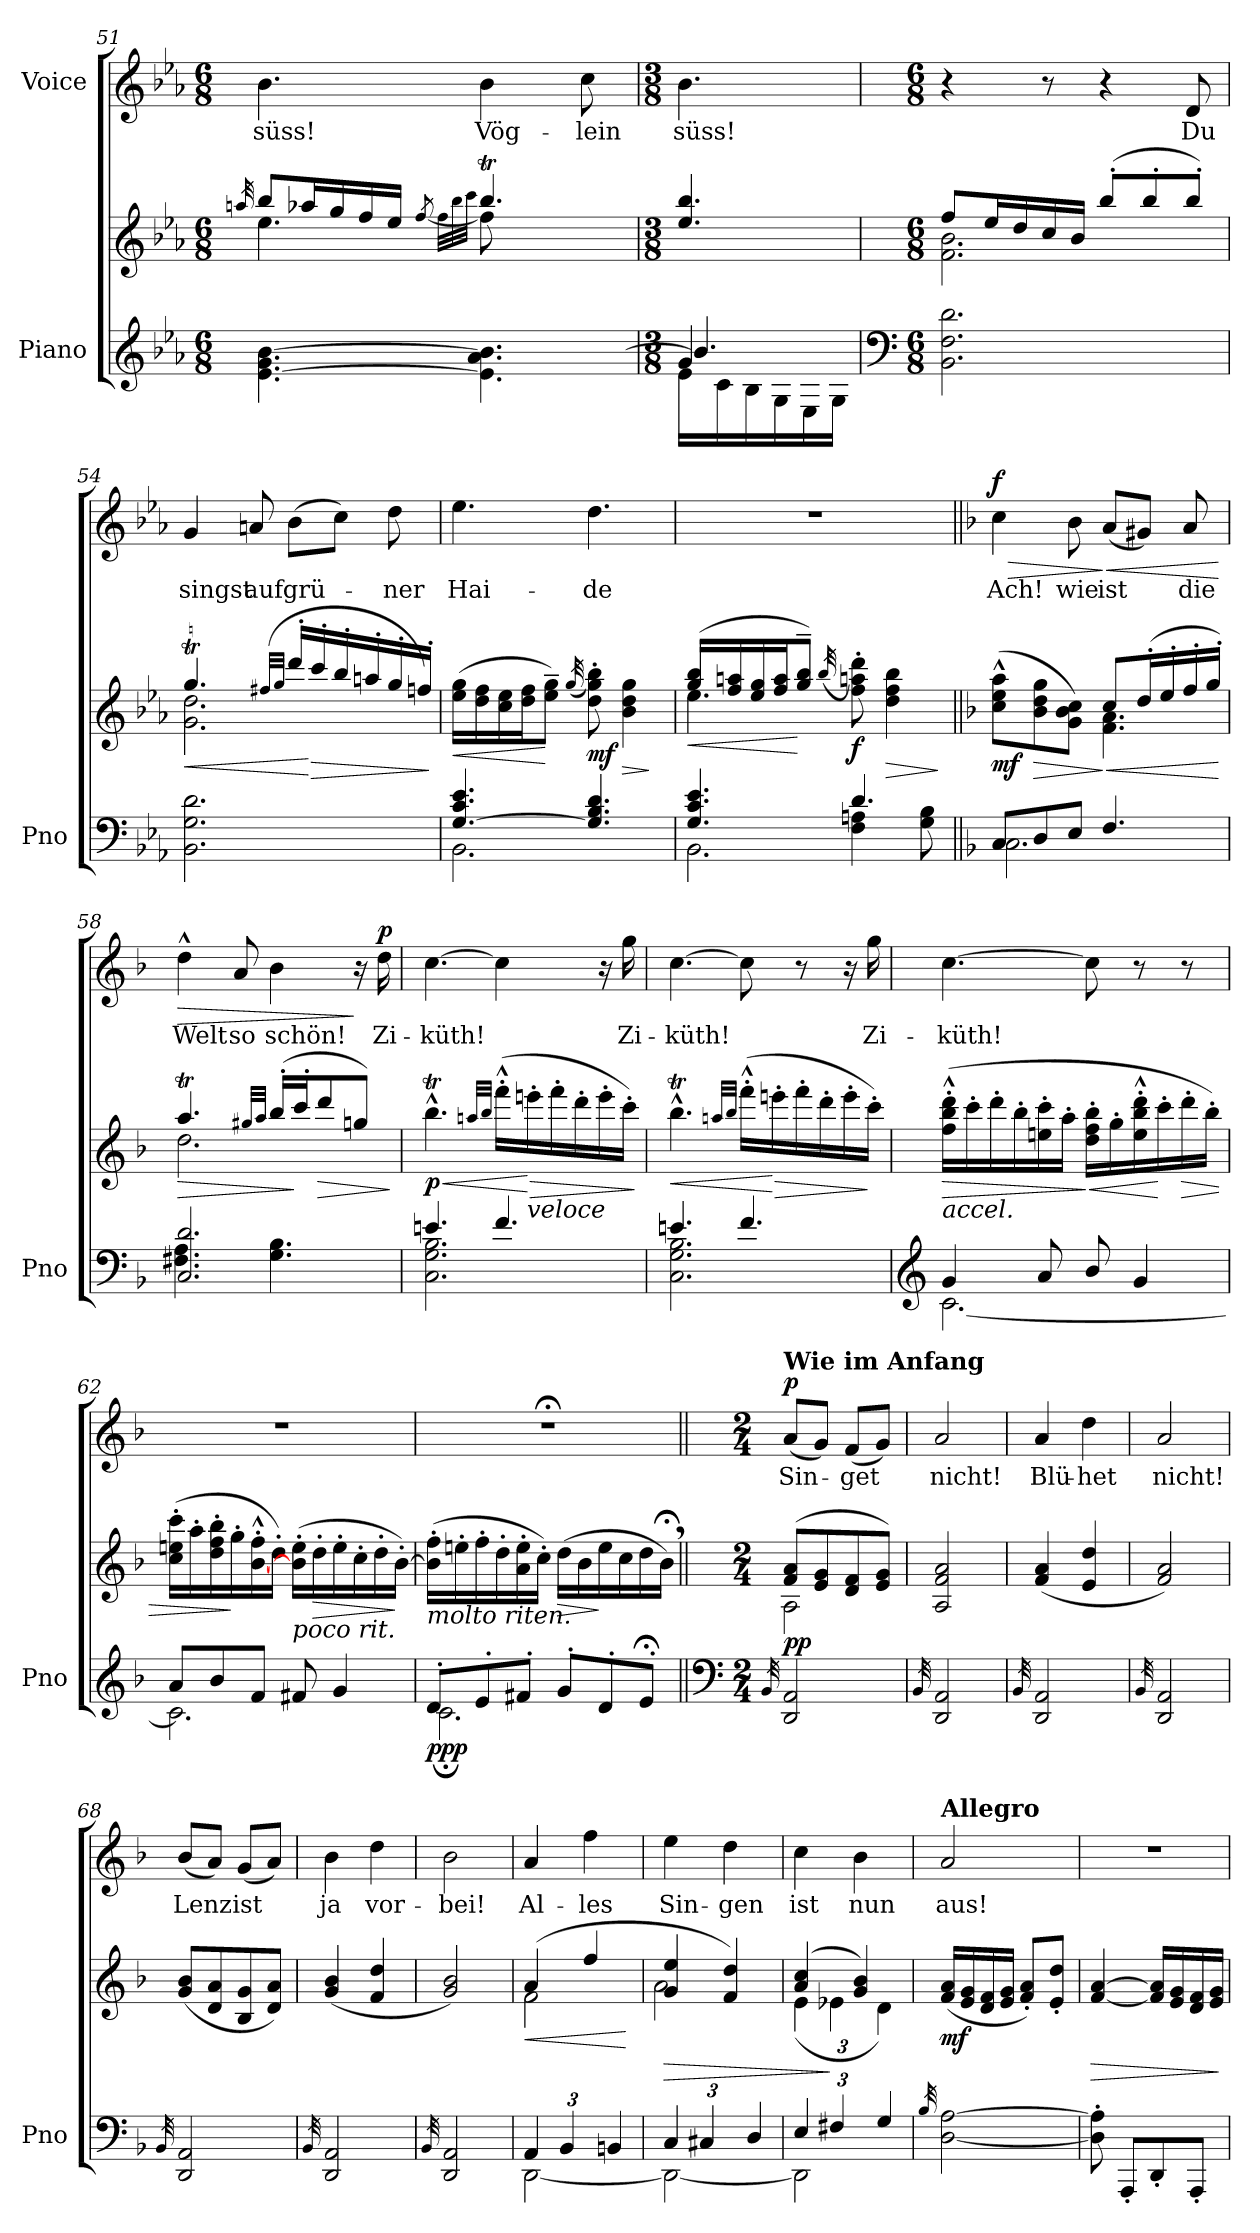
**kern	**kern	**dynam	**kern	**text	**dynam
*part2	*part2	*part2	*part1	*part1	*part1
*staff3	*staff2	*staff2/3	*staff1	*staff1	*staff1
*I"Piano	*	*	*I"Voice	*	*
*I'Pno	*	*	*	*	*
*clefG2	*clefG2	*	*clefG2	*	*
*k[b-e-a-]	*k[b-e-a-]	*	*k[b-e-a-]	*	*
*M6/8	*M6/8	*	*M6/8	*	*
=51	=51	=51	=51	=51	=51
.	32qaan/	.	.	.	.
*^	*^	*	*	*	*
*	*^	*	*	*	*	*	*
!	!	!	!	!	!	!	!LO:LY:b	!
2ryy	2.ryy	[4.e-\ 4.g\ [4.b-\	8bb-/L	4.ee-\	.	4.b-\	süss!	.
.	.	.	16aa-X/L	.	.	.	.	.
.	.	.	16gg/	.	.	.	.	.
.	.	.	16ff/	.	.	.	.	.
.	.	.	16ee-/JJ	.	.	.	.	.
.	.	.	32qff\LLL	.	.	.	.	.
.	.	.	32qbb-\	.	.	.	.	.
.	.	.	32qccc\JJJ	[8qff/	.	.	.	.
!	!	!	!	!	!	!	!LO:LY:b	!
.	.	4.e-\] 4.a-\ 4.b-\]	4.bb-T/	8ff\L]	.	4b-\	Vög-	.
16ee-/L	.	.	.	4ryy	.	.	.	.
16dd/	.	.	.	.	.	.	.	.
!	!	!	!	!	!	!	!LO:LY:b	!
16cc/	.	.	.	.	.	8cc\	-lein	.
[16b-/JJ	.	.	.	.	.	.	.	.
*	*	*	*v	*v	*	*	*	*
!!LO:LB:g=z
=52	=52	=52	=52	=52	=52	=52	=52
*M3/8	*	*	*M3/8	*	*M3/8	*	*
!	!	!	!	!	!	!LO:LY:b	!
4g/	16e-\LL	4.b-/]	4.ee-/ 4.bb-/	.	4.b-\	süss!	.
.	16c\	.	.	.	.	.	.
.	16B-\	.	.	.	.	.	.
.	16G\	.	.	.	.	.	.
8ryy	16E-\	.	.	.	.	.	.
.	16G\JJ	.	.	.	.	.	.
*v	*v	*v	*	*	*	*	*
!!LO:LB:g=z
=53	=53	=53	=53	=53	=53
*clefF4	*	*	*	*	*
*M6/8	*M6/8	*	*M6/8	*	*
*	*^	*	*	*	*
2.BB-\ 2.F\ 2.d\	8ff/L	2.f\ 2.b-\	.	4r	.	.
.	16ee-/L	.	.	.	.	.
.	16dd/	.	.	.	.	.
.	16cc/	.	.	8r	.	.
.	16b-/JJ	.	.	.	.	.
.	(8bb-'/L	.	.	4r	.	.
.	8bb-'/	.	.	.	.	.
!	!	!	!	!	!LO:LY:b	!
.	8bb-'/J)	.	.	8d/	Du	.
=54	=54	=54	=54	=54	=54	=54
!	!	!	!LO:HP:b	!	!LO:LY:b	!
2.BB-\ 2.G\ 2.d\	4.ggT/	2.g\ 2.dd\	<	4g/	singst	.
!	!	!	!	!	!LO:LY:b	!
.	.	.	.	8an/	auf	.
.	(32qff#X/LLL	.	.	.	.	.
.	32qgg/JJJ	.	.	.	.	.
!	!	!	!	!	!LO:LY:b	!
.	16ddd'>/LL	.	.	(8b-\L	grü-	.
!	!	!	!LO:HP:n=1:b	!	!	!
.	16ccc'>/	.	[ >	.	.	.
.	16bb-'>/	.	.	8cc\J)	.	.
.	16aan'>/	.	.	.	.	.
!	!	!	!	!	!LO:LY:b	!
.	16gg'>/	.	.	8dd\	-ner	.
.	16ffnTTT'>/JJ)	.	.	.	.	.
*	*v	*v	*	*	*	*
.	.	]	.	.	.
=55	=55	=55	=55	=55	=55
*^	*	*	*	*	*
!	!	!	!LO:HP:b	!	!LO:LY:b	!
[4.G/ 4.c/ 4.e-/	2.BB-\	(16ee-\ 16gg\LL	<	4.ee-\	Hai-	.
.	.	16dd\ 16ff\	.	.	.	.
.	.	16cc\ 16ee-\	.	.	.	.
.	.	16dd\ 16ff\J	.	.	.	.
.	.	8ee-\~ 8gg\~J)	[	.	.	.
.	.	(32qgg/	.	.	.	.
!	!	!	!LO:DY:b	!	!LO:LY:b	!
4.G/] 4.B-/ 4.d/	.	8dd\' 8gg\' 8bb-\')	mf	4.dd\	-de	.
!	!	!	!LO:HP:b	!	!	!
.	.	4b-\ 4dd\ 4gg\	>	.	.	.
*v	*v	*	*	*	*	*
.	.	]	.	.	.
=56	=56	=56	=56	=56	=56
*^	*	*	*	*	*
*	*^	*	*	*	*	*
!	!	!	!	!LO:HP:b	!	!	!
*	*	*	*^	*	*	*	*
4.G/ 4.c/ 4.e-/	2.BB-\	4.ryy	(16gg/ 16bb-/LL	4.ee-\	<	2.r	.	.
.	.	.	16ff/ 16aan/	.	.	.	.	.
.	.	.	16ee-/ 16gg/	.	.	.	.	.
.	.	.	16ff/ 16aa/J	.	.	.	.	.
.	.	.	8gg/~> 8bb-/~>J)	.	[	.	.	.
.	.	.	(32qbb-/	.	.	.	.	.
!	!	!	!	!	!LO:DY:b	!	!	!
4.d/	.	4F\ 4An\	8ff\'> 8aan\'> 8ddd\'>)	8ryy	f	.	.	.
!	!	!	!	!	!LO:HP:b	!	!	!
.	.	.	4dd\ 4ff\ 4bb-\	4ryy	>	.	.	.
.	.	8G\ 8B-\	.	.	.	.	.	.
*v	*v	*v	*	*	*	*	*	*
*	*v	*v	*	*	*	*
.	.	]	.	.	.
!!LO:LB:g=z
=57||	=57||	=57||	=57||	=57||	=57||
*k[b-]	*k[b-]	*	*k[b-]	*	*
*^	*^	*	*	*	*
!	!	!	!	!LO:DY:b	!	!LO:LY:b	!LO:HP:b
!	!	!	!	!	!	!	!LO:DY:n=1:b
8C/L	2.C\	(8cc\^^ 8ee\^^ 8aa\^^L	4.ryy	mf	4cc\	Ach!	> f
!	!	!	!	!LO:HP:b	!	!	!
8D/	.	8b-\ 8dd\ 8gg\	.	>	.	.	.
!	!	!	!	!	!	!LO:LY:b	!
8E/J	.	8g\ 8b-\ 8cc\J)	.	.	8b-\	wie	.
!	!	!	!	!LO:HP:n=1:b	!	!LO:LY:b	!LO:HP:n=1:b
4.F/	.	8cc/L	4.f\ 4.a\	] <	(8a/L	ist	] <
.	.	(16dd'</L	.	.	8g#X/J)	.	.
.	.	16ee'</	.	.	.	.	.
!	!	!	!	!	!	!LO:LY:b	!
.	.	16ff'</	.	.	8a/	die	.
.	.	16gg'</JJ)	.	.	.	.	.
*v	*v	*	*	*	*	*	*
*	*v	*v	*	*	*	*
.	.	[	.	.	[
=58	=58	=58	=58	=58	=58
*^	*	*	*	*	*
!	!	!	!LO:HP:b	!	!LO:LY:b	!LO:HP:b
*	*	*^	*	*	*	*
2.C/ 2.d/	4.F#X\ 4.A\	4.aat/	2.dd\	>	4dd^^\	Welt	>
!	!	!	!	!	!	!LO:LY:b	!
.	.	.	.	.	8a/	so	.
.	.	32qgg#X/LLL	.	.	.	.	.
.	.	32qaa/JJJ	.	.	.	.	.
!	!	!	!	!	!	!LO:LY:b	!
.	4.G\ 4.B-\	(16bb-'>/LL	.	.	4b-\	schön!	.
.	.	16ccc'>/J	.	]	.	.	.
!	!	!	!	!LO:HP:b	!	!	!
.	.	8ddd/	.	>	.	.	.
.	.	8ggnTTT/J)	.	.	16r	.	]
!	!	!	!	!	!	!LO:LY:b	!LO:DY:b
.	.	.	.	.	16dd\	Zi-	p
*v	*v	*	*	*	*	*	*
*	*v	*v	*	*	*	*
.	.	]	.	.	.
=59	=59	=59	=59	=59	=59
*^	*	*	*	*	*
!	!	!	!LO:HP:b	!	!LO:LY:b	!
!	!	!	!LO:DY:n=1:b	!	!	!
4.en/	2.C\ 2.G\ 2.B-\	4.bb-T^^\	< p	[4.cc\	-küth!	.
.	.	32qaan/LLL	.	.	.	.
.	.	32qbb-/JJJ	.	.	.	.
4.f/	.	(16fff'>^^\LL	.	4cc\]	.	.
!	!	!LO:TX:b:i:t=veloce	!	!	!	!
!	!	!	!LO:HP:n=1:b	!	!	!
.	.	16eeen'>\	[ >	.	.	.
.	.	16fff'>\	.	.	.	.
.	.	16ddd'>\	.	.	.	.
.	.	16eee'>\	.	16r	.	.
!	!	!	!	!	!LO:LY:b	!
.	.	16cccTTT'>\JJ)	.	16gg\	Zi-	.
*v	*v	*	*	*	*	*
.	.	]	.	.	.
=60	=60	=60	=60	=60	=60
*^	*	*	*	*	*
!	!	!	!LO:HP:b	!	!LO:LY:b	!
4.en/	2.C\ 2.G\ 2.B-\	4.bb-T^^\	<	[4.cc\	-küth!	.
.	.	32qaan/LLL	.	.	.	.
.	.	32qbb-/JJJ	.	.	.	.
4.f/	.	(16fff'>^^\LL	.	8cc\]	.	.
!	!	!	!LO:HP:n=1:b	!	!	!
.	.	16eeen'>\	[ >	.	.	.
.	.	16fff'>\	.	8r	.	.
.	.	16ddd'>\	.	.	.	.
.	.	16eee'>\	.	16r	.	.
!	!	!	!	!	!LO:LY:b	!
.	.	16cccTTT'>\JJ)	]	16gg\	Zi-	.
!!LO:PB:g=z
=61	=61	=61	=61	=61	=61	=61
*clefG2	*	*	*	*	*	*
!	!	!LO:TX:b:i:t=accel.	!	!	!	!
!	!	!	!LO:HP:b	!	!LO:LY:b	!
4g/	[2.c\	(16ff\'^^ 16bb-\'^^ 16ddd\'^^LL	>	[4.cc\	-küth!	.
.	.	16ccc'\	.	.	.	.
.	.	16ddd'\	.	.	.	.
.	.	16bb-'\	.	.	.	.
8a/	.	16een\' 16ccc\'	.	.	.	.
.	.	16aa'\JJ	.	.	.	.
!	!	!	!LO:HP:n=1:b	!	!	!
8b-/	.	16dd\' 16ff\' 16bb-\'LL	] <	8cc\]	.	.
.	.	16gg'\	.	.	.	.
4g/	.	16ee\'^^ 16bb-\'^^ 16ddd\'^^	.	8r	.	.
.	.	16ccc'\	[	.	.	.
!	!	!	!LO:HP:b	!	!	!
.	.	16ddd'\	>	8r	.	.
.	.	16bb-'\JJ)	.	.	.	.
=62	=62	=62	=62	=62	=62	=62
8a/L	2.c\]	(16cc\' 16een\' 16ccc\'LL	.	2.r	.	.
.	.	16aa'\	.	.	.	.
8b-/	.	16dd\' 16ff\' 16bb-\'	.	.	.	.
.	.	16gg'\	]	.	.	.
8f/J	.	[16b-\'^^ 16ff\'^^	.	.	.	.
.	.	16dd'\JJ)	.	.	.	.
!	!	!LO:TX:b:i:t=poco rit.	!	!	!	!
8f#X/	.	(16b-\]' 16ee\'LL	.	.	.	.
!	!	!	!LO:HP:b	!	!	!
.	.	16dd'\	>	.	.	.
4g/	.	16ee'\	.	.	.	.
.	.	16cc'\	.	.	.	.
.	.	16dd'\	.	.	.	.
.	.	[16b-'\JJ)	]	.	.	.
=63	=63	=63	=63	=63	=63	=63
!	!	!LO:TX:b:i:t=molto riten.	!	!	!	!
!	!	!	!LO:DY:b=2	!	!	!
8d'>/L	2.c;\	(16b-\]' 16ff\'LL	ppp	2.r;<	.	.
.	.	16een'\	.	.	.	.
8e'>/	.	16ff'\	.	.	.	.
.	.	16dd'\	.	.	.	.
8f#X'>/J	.	16a\' 16ee\'	.	.	.	.
.	.	16cc'\JJ)	.	.	.	.
!	!	!	!LO:HP:b	!	!	!
8g'>/L	.	(16dd\LL	>	.	.	.
.	.	16b-\	.	.	.	.
8d'>/	.	16ee\	]	.	.	.
.	.	16cc\	.	.	.	.
8e;<'>/J	.	16dd\	.	.	.	.
.	.	16b-;<,\JJ)	.	.	.	.
*v	*v	*	*	*	*	*
!!LO:PB:g=z
=64||	=64||	=64||	=64||	=64||	=64||
*clefF4	*	*	*	*	*
*M2/4	*M2/4	*	*M2/4	*	*
32qBB-/	.	.	.	.	.
*	*^	*	*	*	*
!	!	!	!	!LO:TX:a:B:t=Wie im Anfang	!	!
!	!	!	!LO:DY:b	!	!LO:LY:b	!LO:DY:b
2DD/ 2AA/	(8f/ 8a/L	2A\	pp	(8a/L	Sin-	p
.	8e/ 8g/	.	.	8g/J)	.	.
!	!	!	!	!	!LO:LY:b	!
.	8d/ 8f/	.	.	(8f/L	-get	.
.	8e/ 8g/J)	.	.	8g/J)	.	.
*	*v	*v	*	*	*	*
=65	=65	=65	=65	=65	=65
32qBB-/	.	.	.	.	.
!	!	!	!	!LO:LY:b	!
2DD/ 2AA/	2A/ 2f/ 2a/	.	2a/	nicht!	.
=66	=66	=66	=66	=66	=66
32qBB-/	.	.	.	.	.
!	!	!	!	!LO:LY:b	!
2DD/ 2AA/	(4f/ 4a/	.	4a/	Blü-	.
!	!	!	!	!LO:LY:b	!
.	4e/ 4dd/	.	4dd\	-het	.
=67	=67	=67	=67	=67	=67
32qBB-/	.	.	.	.	.
!	!	!	!	!LO:LY:b	!
2DD/ 2AA/	2f/ 2a/)	.	2a/	nicht!	.
=68	=68	=68	=68	=68	=68
32qBB-/	.	.	.	.	.
!	!	!	!	!LO:LY:b	!
2DD/ 2AA/	(8g/ 8b-/L	.	(8b-/L	Lenz	.
.	8d/ 8a/	.	8a/J)	.	.
!	!	!	!	!LO:LY:b	!
.	8B-/ 8g/	.	(8g/L	ist	.
.	8d/ 8a/J)	.	8a/J)	.	.
=69	=69	=69	=69	=69	=69
32qBB-/	.	.	.	.	.
!	!	!	!	!LO:LY:b	!
2DD/ 2AA/	(4g/ 4b-/	.	4b-\	ja	.
!	!	!	!	!LO:LY:b	!
.	4f/ 4dd/	.	4dd\	vor-	.
=70	=70	=70	=70	=70	=70
32qBB-/	.	.	.	.	.
!	!	!	!	!LO:LY:b	!
2DD/ 2AA/	2g/ 2b-/)	.	2b-\	-bei!	.
=71	=71	=71	=71	=71	=71
*Xbrackettup	*	*	*	*	*
*^	*	*	*	*	*
!	!	!	!LO:HP:b	!	!LO:LY:b	!
*	*	*^	*	*	*	*
6AA/	[2DD\	(4a/	2f\	<	4a/	Al-	.
6BB-/	.	.	.	.	.	.	.
!	!	!	!	!	!	!LO:LY:b	!
.	.	4ff/	.	.	4ff\	-les	.
6BBn/	.	.	.	.	.	.	.
*v	*v	*	*	*	*	*	*
*	*v	*v	*	*	*	*
.	.	[	.	.	.
!!LO:LB:g=z
=72	=72	=72	=72	=72	=72
*^	*	*	*	*	*
!	!	!	!LO:HP:b	!	!LO:LY:b	!
*	*	*^	*	*	*	*
6C/	2DD\_	4g/ 4ee/	2a\	>	4ee\	Sin-	.
6C#X/	.	.	.	.	.	.	.
!	!	!	!	!	!	!LO:LY:b	!
.	.	4f/ 4dd/)	.	.	4dd\	-gen	.
6D/	.	.	.	.	.	.	.
=73	=73	=73	=73	=73	=73	=73	=73
*	*	*	*Xbrackettup	*	*	*	*
!	!	!	!	!	!	!LO:LY:b	!
6E/	2DD\]	(4a/ 4cc/	(6e\	.	4cc\	ist	.
6F#X/	.	.	6e-X\	]	.	.	.
!	!	!	!	!	!	!LO:LY:b	!
.	.	4g/ 4b-/)	.	.	4b-\	nun	.
6G/	.	.	6d\)	.	.	.	.
*v	*v	*	*	*	*	*	*
*	*v	*v	*	*	*	*
=74	=74	=74	=74	=74	=74
32qB-/	.	.	.	.	.
!	!	!	!LO:TX:a:B:t=Allegro	!	!
!	!	!LO:DY:b	!	!LO:LY:b	!
[2D\ [2A\	(16f/ 16a/LL	mf	2a/	aus!	.
.	16e/ 16g/	.	.	.	.
.	16d/ 16f/	.	.	.	.
.	16e/ 16g/JJ	.	.	.	.
.	8f/'< 8a/'<L)	.	.	.	.
.	8e/'< 8dd/'<J	.	.	.	.
=75	=75	=75	=75	=75	=75
!	!	!LO:HP:b	!	!	!
8D\]' 8A\]'	[4f/ [4a/	>	2r	.	.
8AAA'/L	.	.	.	.	.
8DD'/	16f/] 16a/]LL	.	.	.	.
.	16e/ 16g/	.	.	.	.
8AAA'/J	16d/ 16f/	.	.	.	.
.	16e/ 16g/JJ	.	.	.	.
.	.	]	.	.	.
=	=	=	=	=	=
*-	*-	*-	*-	*-	*-
